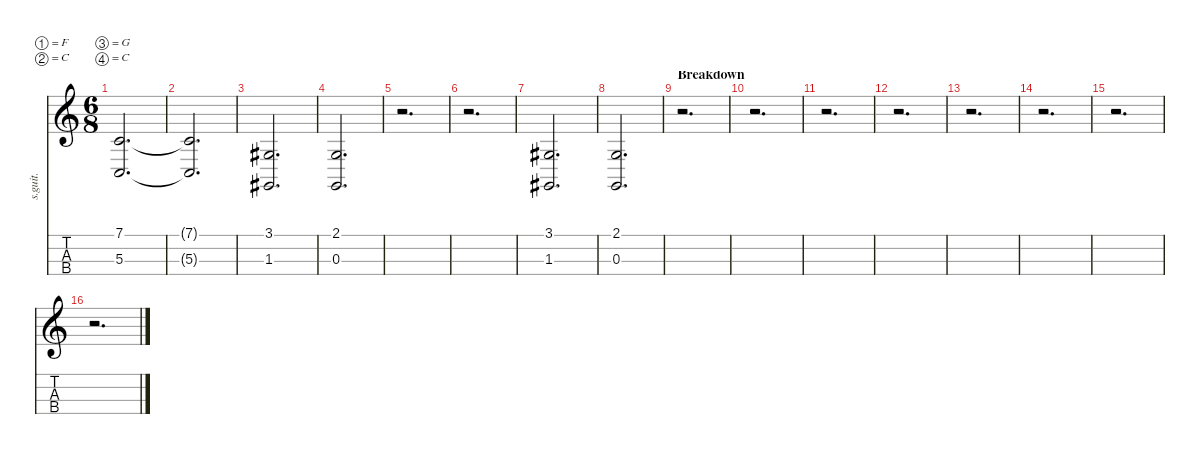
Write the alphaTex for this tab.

\defaultSystemsLayout 4
\hideDynamics
\bracketExtendMode nobrackets
\track ("Studio" "s.guit.") {instrument acousticgrandpiano}
\staff {score tabs}
\tuning (F2 C2 G1 C1)
\displaytranspose 12
\ts (6 8)
\tempo (120 hide)
\clef g2
\ks c
(7.1 5.3).2{d lyrics (0 "") lyrics (1 "") lyrics (2 "") lyrics (3 "") lyrics (4 "") dy f} |
(7.1{t} 5.3{t}).2{d lyrics (0 "") lyrics (1 "") lyrics (2 "") lyrics (3 "") lyrics (4 "")} |
(3.1{acc #} 1.3{acc #}).2{d lyrics (0 "") lyrics (1 "") lyrics (2 "") lyrics (3 "") lyrics (4 "")} |
(2.1 0.3).2{d lyrics (0 "") lyrics (1 "") lyrics (2 "") lyrics (3 "") lyrics (4 "")} |
r.2{d} |
r.2{d} |
(3.1{acc #} 1.3{acc #}).2{d lyrics (0 "") lyrics (1 "") lyrics (2 "") lyrics (3 "") lyrics (4 "")} |
(2.1 0.3).2{d lyrics (0 "") lyrics (1 "") lyrics (2 "") lyrics (3 "") lyrics (4 "")} |
\section ("" "Breakdown")
\tempo (127 hide)
r.2{d} |
r.2{d} |
r.2{d} |
r.2{d} |
\tempo (123 hide)
r.2{d} |
r.2{d} |
r.2{d} |
r.2{d}
